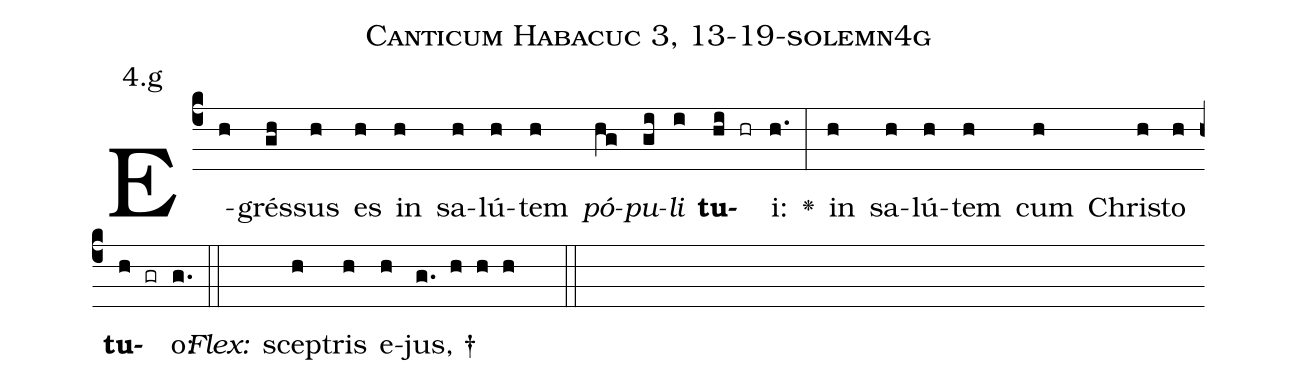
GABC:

name: Canticum Habacuc 3, 13-19-solemn4g;
annotation: 4.g;
%%
(c4)E(h)grés(gh)sus(h) es(h) in(h) sa(h)lú(h)tem(h) <i>pó</i>(hg)<i>pu</i>(gi)<i>li</i>(i) <b>tu</b>(hi hr)i:(h.) <v>\greheightstar</v>(:) in(h) sa(h)lú(h)tem(h) cum(h) Chri(h)sto(h) <b>tu</b>(h gr)o:(g.) (::)
<i>Flex:</i>()  scep(h)tris(h) e(h)jus, †(g. h h h  ::)

%E(h) u(h) o(h) u(h) a(h) e.(g.) (::)
